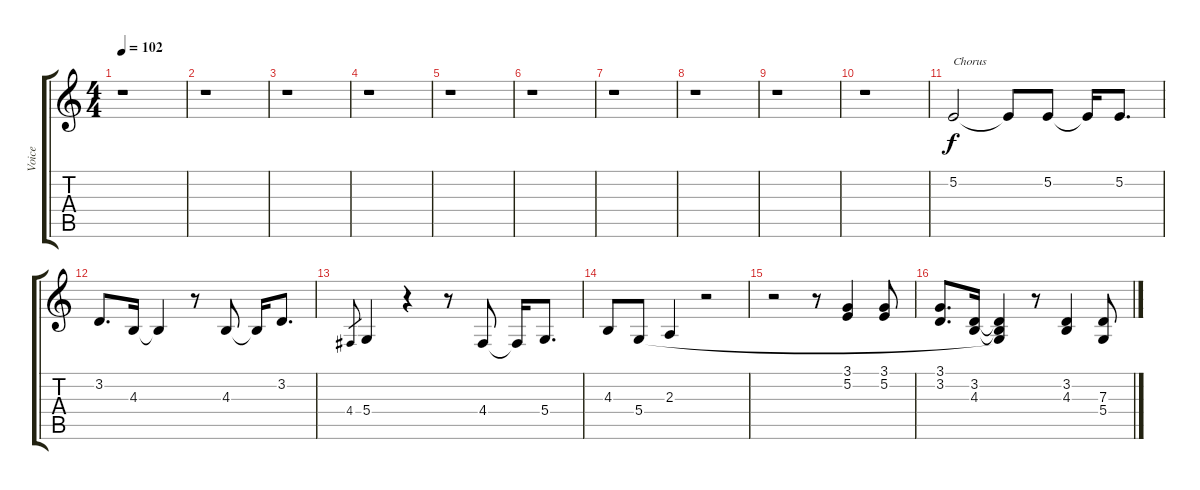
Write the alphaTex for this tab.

\track ("Voice" "Voice") {instrument cello}
\staff {score tabs}
\tuning (E4 B3 G3 D3 A2 E2) {hide}
\ts (4 4)
\tempo 102
\clef g2
\ks c
r.1{dy f} |
r.1 |
r.1 |
r.1 |
r.1 |
r.1 |
r.1 |
r.1 |
r.1 |
r.1 |
5.2.2{txt "Chorus"} 5.2{t}.8 5.2.8 5.2{t}.16 5.2.8{d} |
3.2.8{d} 4.3.16 4.3{t}.4 r.8 4.3.8 4.3{t}.16 3.2.8{d} |
4.4.8{gr} 5.4.4 r.4 r.8 4.4.8 4.4{t}.16 5.4.8{d} |
4.3.8 5.4.8 2.3.4 r.2 |
r.2 r.8 (3.1 5.2).4 (3.1 5.2).8 |
(3.1 3.2).8{d} (3.2 4.3).16 (3.2{t} 4.3{t} 5.4{t}).4 r.8 (3.2 4.3).4 (7.3 5.4).8
